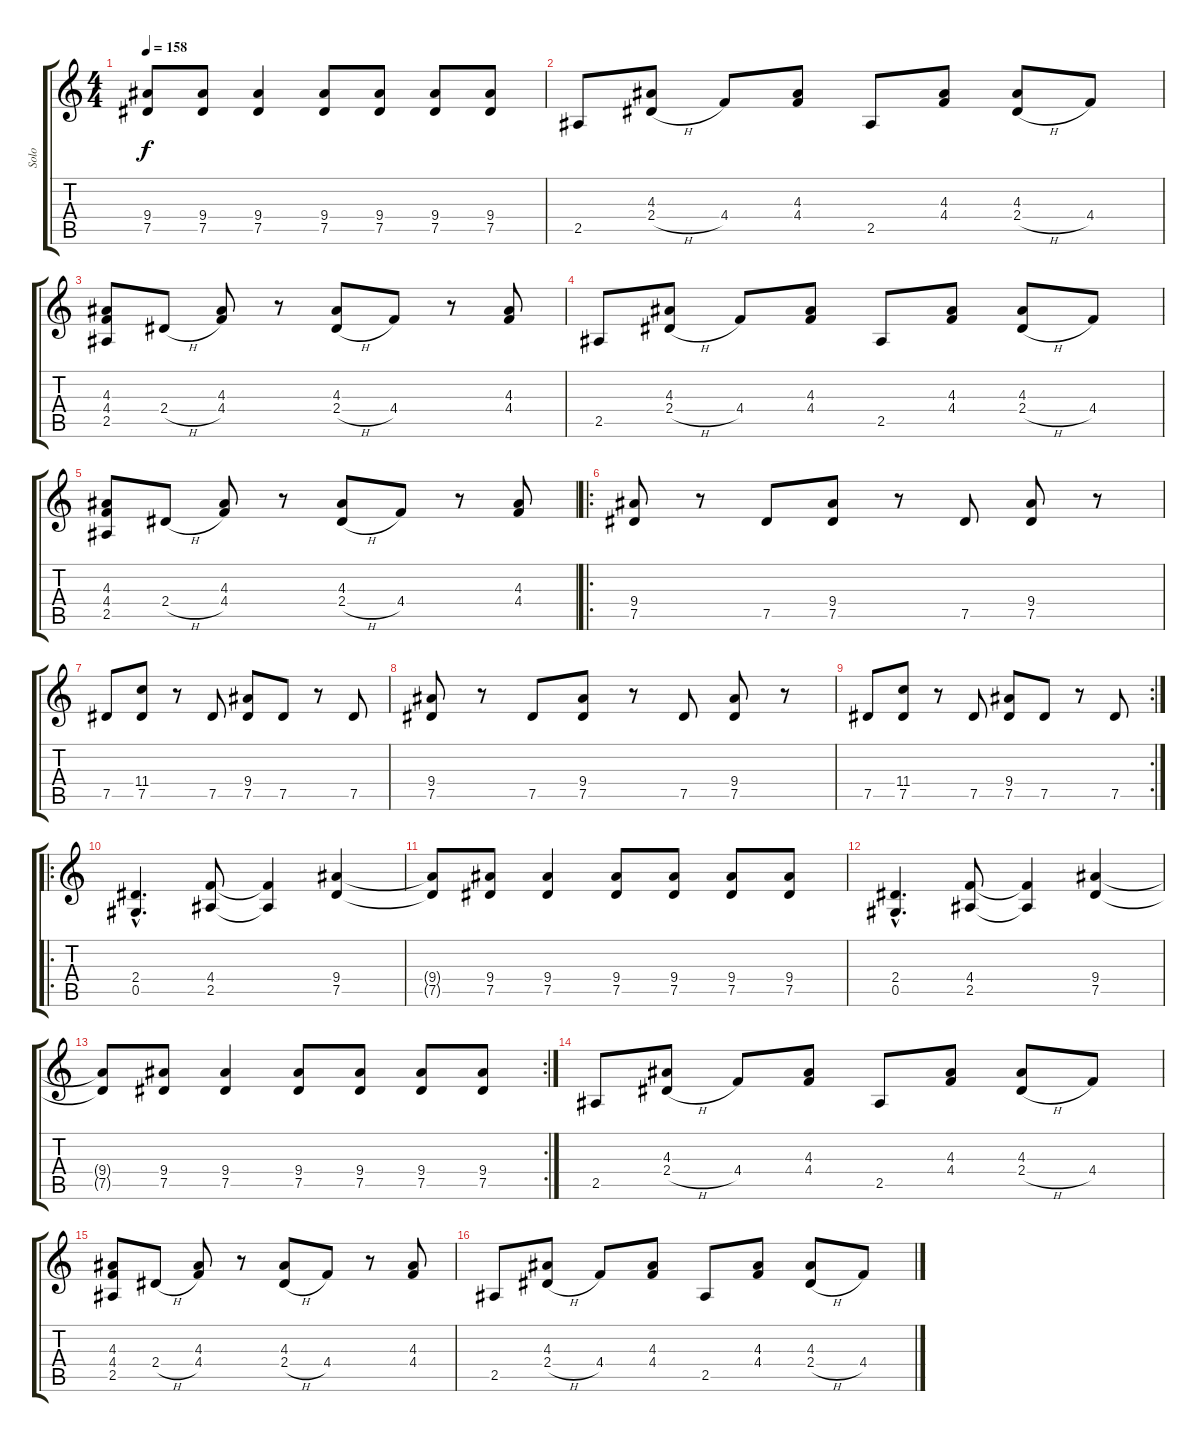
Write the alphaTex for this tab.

\track ("Solo" "Solo") {instrument distortionguitar}
\staff {score tabs}
\tuning (Eb4 Bb3 Gb3 Db3 Ab2 Eb2) {hide}
\ts (4 4)
\tempo 158
\clef g2
\ks c
(9.4{t} 7.5{t}).8{dy f} (9.4 7.5).8 (9.4 7.5).4 (9.4 7.5).8 (9.4 7.5).8 (9.4 7.5).8 (9.4 7.5).8 |
2.5.8 (4.3 2.4{h}).8 4.4.8 (4.3 4.4).8 2.5.8 (4.3 4.4).8 (4.3 2.4{h}).8 4.4.8 |
(4.3 4.4 2.5).8 2.4{h}.8 (4.3 4.4).8 r.8 (4.3 2.4{h}).8 4.4.8 r.8 (4.3 4.4).8 |
2.5.8 (4.3 2.4{h}).8 4.4.8 (4.3 4.4).8 2.5.8 (4.3 4.4).8 (4.3 2.4{h}).8 4.4.8 |
(4.3 4.4 2.5).8 2.4{h}.8 (4.3 4.4).8 r.8 (4.3 2.4{h}).8 4.4.8 r.8 (4.3 4.4).8 |
\ro
(9.4 7.5).8 r.8 7.5.8 (9.4 7.5).8 r.8 7.5.8 (9.4 7.5).8 r.8 |
7.5.8 (11.4 7.5).8 r.8 7.5.8 (9.4 7.5).8 7.5.8 r.8 7.5.8 |
(9.4 7.5).8 r.8 7.5.8 (9.4 7.5).8 r.8 7.5.8 (9.4 7.5).8 r.8 |
\rc 2
7.5.8 (11.4 7.5).8 r.8 7.5.8 (9.4 7.5).8 7.5.8 r.8 7.5.8 |
\ro
(2.4{hac} 0.5{hac}).4{d} (4.4 2.5).8 (4.4{t} 2.5{t}).4 (9.4 7.5).4 |
(9.4{t} 7.5{t}).8 (9.4 7.5).8 (9.4 7.5).4 (9.4 7.5).8 (9.4 7.5).8 (9.4 7.5).8 (9.4 7.5).8 |
(2.4{hac} 0.5{hac}).4{d} (4.4 2.5).8 (4.4{t} 2.5{t}).4 (9.4 7.5).4 |
\rc 2
(9.4{t} 7.5{t}).8 (9.4 7.5).8 (9.4 7.5).4 (9.4 7.5).8 (9.4 7.5).8 (9.4 7.5).8 (9.4 7.5).8 |
2.5.8 (4.3 2.4{h}).8 4.4.8 (4.3 4.4).8 2.5.8 (4.3 4.4).8 (4.3 2.4{h}).8 4.4.8 |
(4.3 4.4 2.5).8 2.4{h}.8 (4.3 4.4).8 r.8 (4.3 2.4{h}).8 4.4.8 r.8 (4.3 4.4).8 |
2.5.8 (4.3 2.4{h}).8 4.4.8 (4.3 4.4).8 2.5.8 (4.3 4.4).8 (4.3 2.4{h}).8 4.4.8
